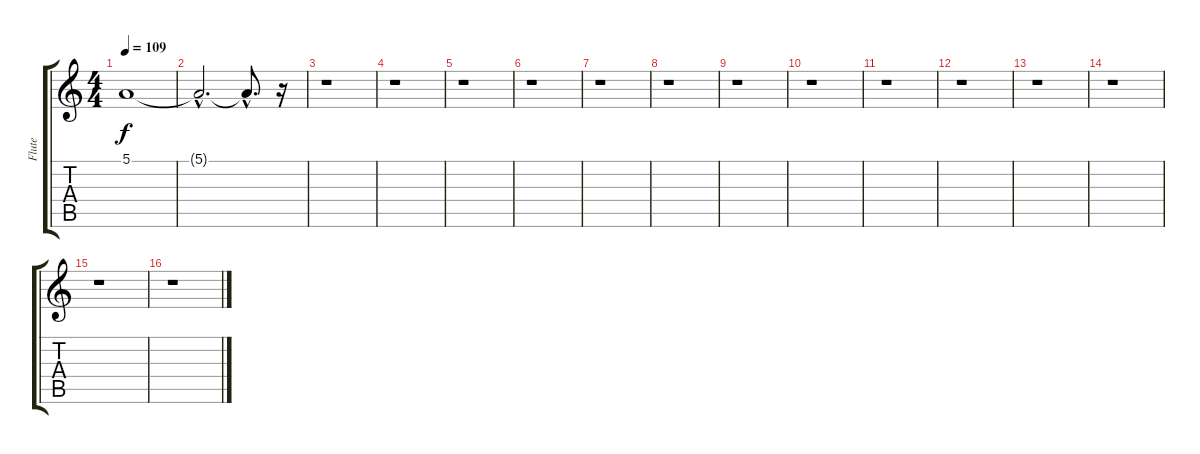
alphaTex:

\track ("Flute" "Flute") {instrument flute}
\staff {score tabs}
\tuning (E4 B3 G3 D3 A2 E2) {hide}
\ts (4 4)
\tempo 109
\clef g2
\ks c
5.1.1{dy f} |
5.1{hac t}.2{d} 5.1{hac t}.8{d} r.16 |
r.1 |
r.1 |
r.1 |
r.1 |
r.1 |
r.1 |
r.1 |
r.1 |
r.1 |
r.1 |
r.1 |
r.1 |
r.1 |
r.1
